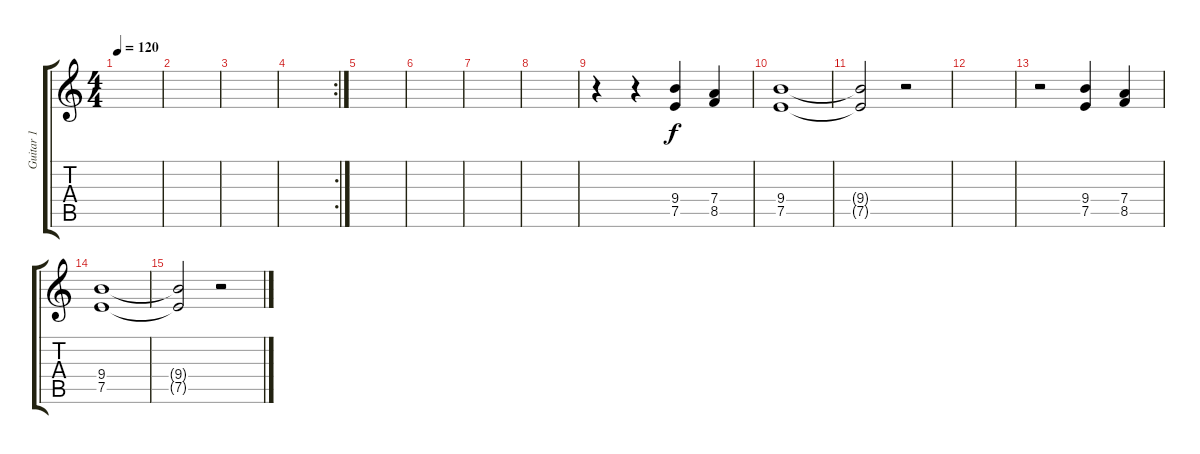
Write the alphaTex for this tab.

\track ("Guitar 1" "Guitar 1") {instrument overdrivenguitar}
\staff {score tabs}
\tuning (E4 B3 G3 D3 A2 E2) {hide}
\ts (4 4)
\tempo 120
\clef g2
\ks c
|
|
|
\rc 2
|
|
|
|
|
r.4 r.4 (9.4 7.5).4 (7.4 8.5).4 |
(9.4 7.5).1 |
(9.4{t} 7.5{t}).2 r.2 |
|
r.2 (9.4 7.5).4 (7.4 8.5).4 |
(9.4 7.5).1 |
(9.4{t} 7.5{t}).2 r.2
